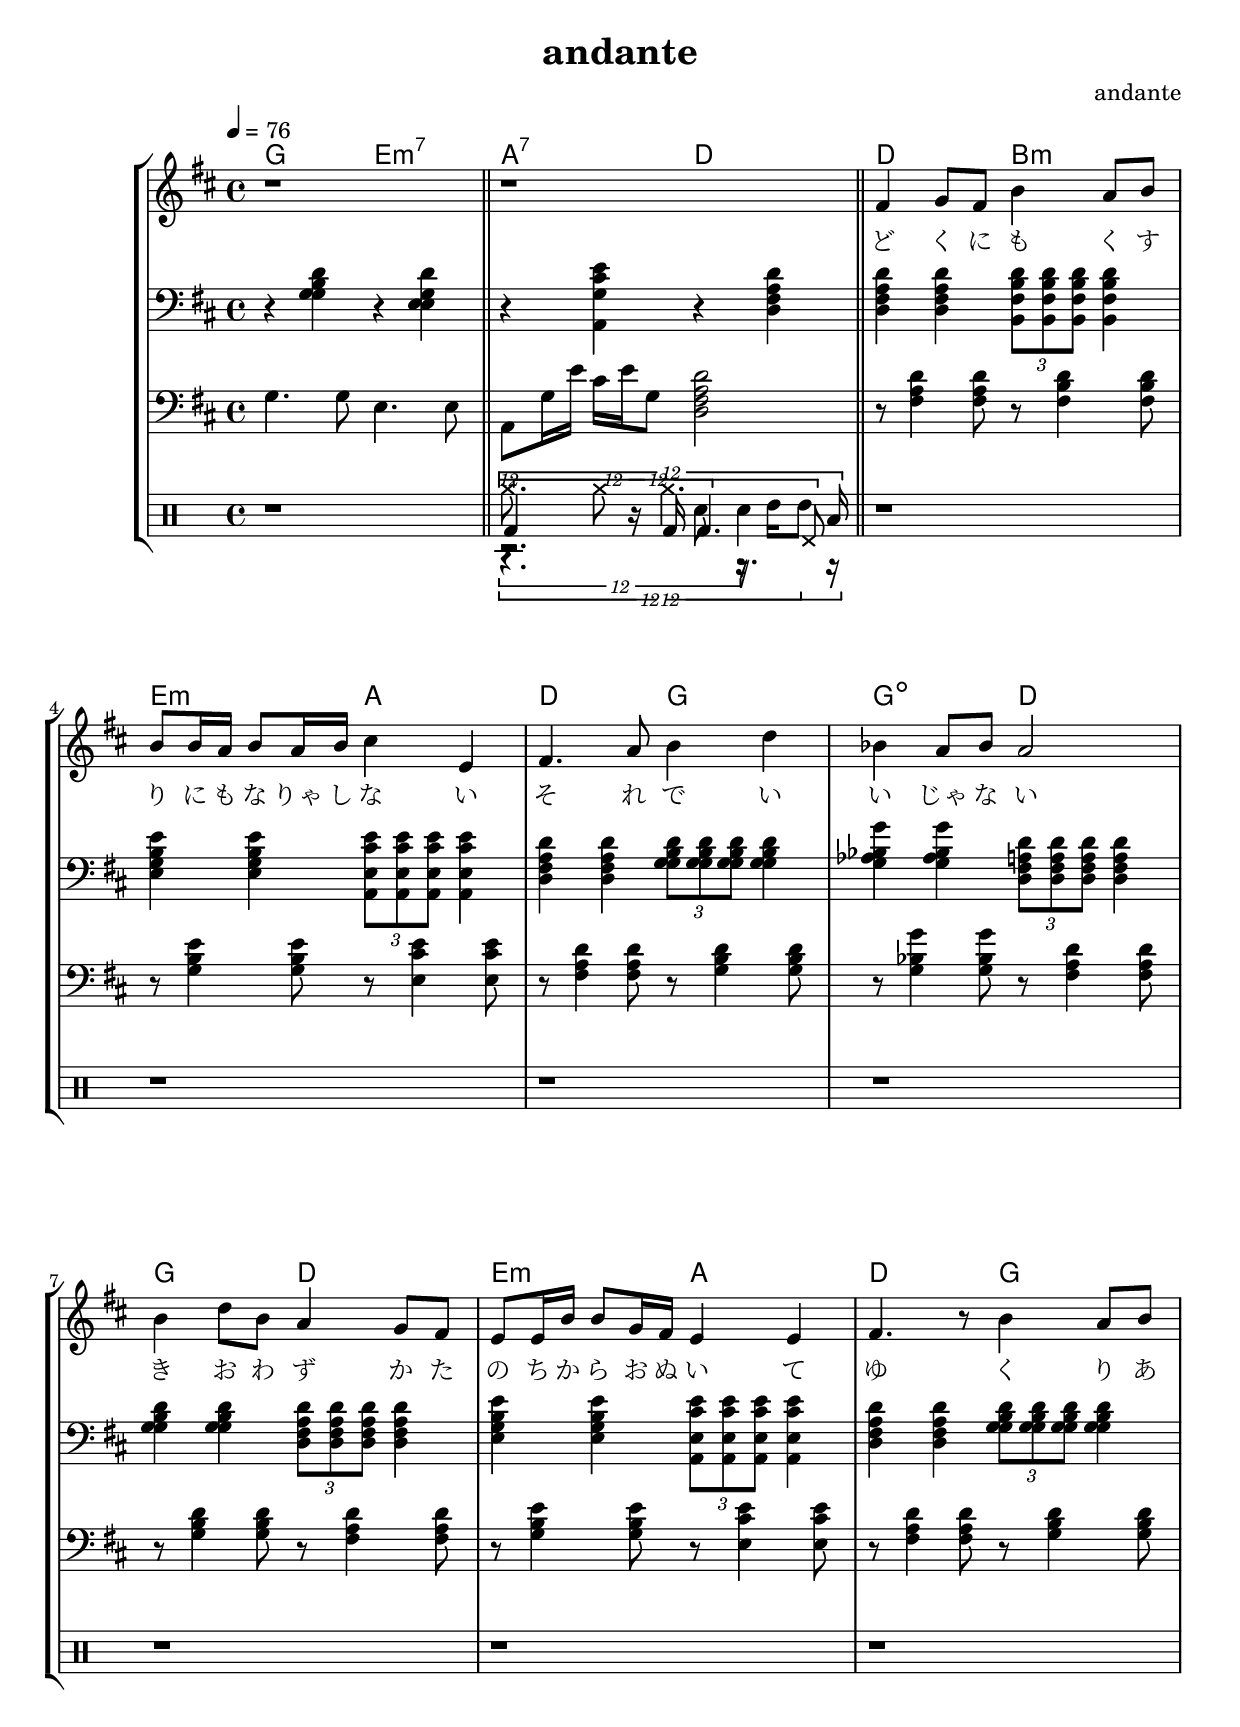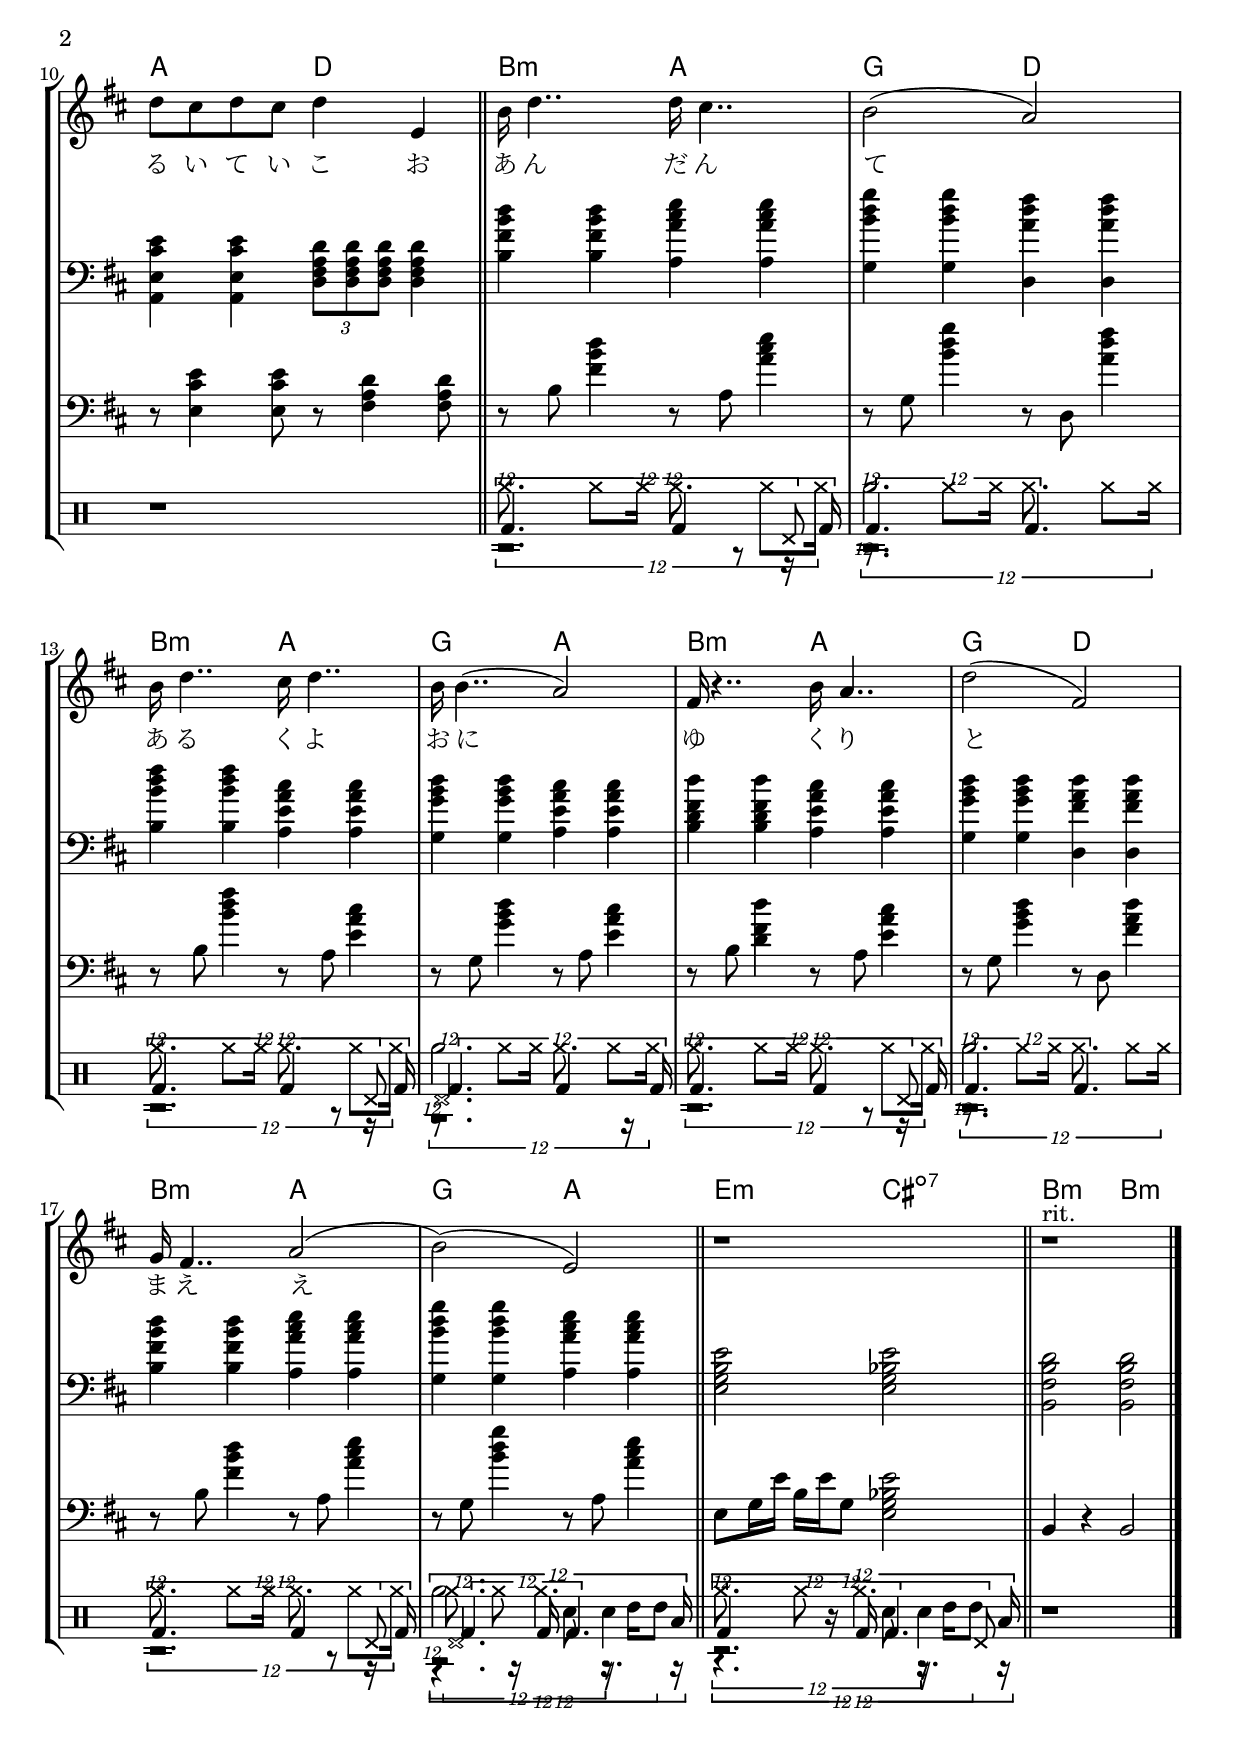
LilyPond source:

\version "2.12.1"

\header {
	title = \markup {andante}
	composer = \markup \center-column {andante}
}

harmony = \chordmode {
	g2 e:min7 

	a:7 d 

	d b:m e:m a d g g:dim d g d e:m a d g a d 

	b:m a g d b:m a g a b:m a g d b:m a g a 

	e:m cis:dim7 

	b:m b:m 
}

melody = {
	\key d \major
	\tempo 4 = 76
	r1   
	r1   
	\set Staff.midiInstrument = #"mmi0.36"
	 fis'4  g'8  fis'8  b'4  a'8  b'8 
	b'8  b'16  a'16  b'8  a'16  b'16  cis''4  e'4 
	fis'4.  a'8  b'4  d''4 
	bes'4  a'8  bes'8  a'2 
	b'4  d''8  b'8  a'4  g'8  fis'8 
	e'8  e'16  b'16  b'8  g'16  fis'16  e'4  e'4 
	fis'4.  r8  b'4  a'8  b'8 
	d''8  cis''8  d''8  cis''8  d''4  e'4
	\set Staff.midiInstrument = #"mmi0.36"
	 b'16  d''4..  d''16  cis''4.. 
	b'2  (a'2) 
	b'16  d''4..  cis''16  d''4.. 
	b'16  b'4..  (a'2) 
	fis'16  r4..  b'16  a'4.. 
	d''2  (fis'2) 
	g'16  fis'4..  a'2 
	(b'2)  (e'2)
	r1   
	r1^"rit." \bar "|."
}

words = \lyricmode {
	
	
	ど  く  に  も  く  す  り  に  も  な  りゃ  し  な  い  そ  れ  で  い  い  じゃ  な  い  き  お  わ  ず  か  た  の  ち  か  ら  お  ぬ  い  て  ゆ  く  り  あ  る  い  て  い  こ  お  
	あ  ん  だ  ん  て  あ  る  く  よ  お  に  ゆ  く  り  と  ま  え  え  
	
	
}

tempochange = {
	\tempo 4 = 76
	r1 \bar "||"
	\tempo 4 = 76
	r1 \bar "||"
	\tempo 4 = 76
	r1 | r1 | r1 | r1 | r1 | r1 | r1 | r1 \bar "||"
	\tempo 4 = 76
	r1 | r1 | r1 | r1 | r1 | r1 | r1 | r1 \bar "||"
	\tempo 4 = 76
	r1 \bar "||"
	\tempo 4 = 76
	\tempo 4 = 57 r2 \tempo 4 = 50 r2 \bar "|."
}

mainacc = {
	\clef bass
	\set Staff.midiInstrument = #"Agogo"
	\key d \major
	\tempo 4 = 76
	r4 <g g b d'>4
	r4 <e e g d'>4
	\bar "||"

	\set Staff.midiInstrument = #"Agogo"
	r4 <a, g cis' e'>4
	r4 <d fis a d'>4
	\bar "||"

	\set Staff.midiInstrument = #"Steel Drums"
	<d fis a d'>4 <d fis a d'>4
	\tuplet 3/2 { <b, fis b d'>8 <b, fis b d'>8 <b, fis b d'>8 } <b, fis b d'>4
	<e g b e'>4 <e g b e'>4
	\tuplet 3/2 { <a, e cis' e'>8 <a, e cis' e'>8 <a, e cis' e'>8 } <a, e cis' e'>4
	<d fis a d'>4 <d fis a d'>4
	\tuplet 3/2 { <g g b d'>8 <g g b d'>8 <g g b d'>8 } <g g b d'>4
	<as g bes g'>4 <as g bes g'>4
	\tuplet 3/2 { <d fis a d'>8 <d fis a d'>8 <d fis a d'>8 } <d fis a d'>4
	<g g b d'>4 <g g b d'>4
	\tuplet 3/2 { <d fis a d'>8 <d fis a d'>8 <d fis a d'>8 } <d fis a d'>4
	<e g b e'>4 <e g b e'>4
	\tuplet 3/2 { <a, e cis' e'>8 <a, e cis' e'>8 <a, e cis' e'>8 } <a, e cis' e'>4
	<d fis a d'>4 <d fis a d'>4
	\tuplet 3/2 { <g g b d'>8 <g g b d'>8 <g g b d'>8 } <g g b d'>4
	<a, e cis' e'>4 <a, e cis' e'>4
	\tuplet 3/2 { <d fis a d'>8 <d fis a d'>8 <d fis a d'>8 } <d fis a d'>4
	\bar "||"

	\set Staff.midiInstrument = #"Recorder"
	<b fis' b' d''>4 <b fis' b' d''>4
	<a a' cis'' e''>4 <a a' cis'' e''>4
	<g b' d'' g''>4 <g b' d'' g''>4
	<d a' d'' fis''>4 <d a' d'' fis''>4
	<b b' d'' fis''>4 <b b' d'' fis''>4
	<a e' a' cis''>4 <a e' a' cis''>4
	<g g' b' d''>4 <g g' b' d''>4
	<a e' a' cis''>4 <a e' a' cis''>4
	<b d' fis' d''>4 <b d' fis' d''>4
	<a e' a' cis''>4 <a e' a' cis''>4
	<g g' b' d''>4 <g g' b' d''>4
	<d fis' a' d''>4 <d fis' a' d''>4
	<b fis' b' d''>4 <b fis' b' d''>4
	<a a' cis'' e''>4 <a a' cis'' e''>4
	<g b' d'' g''>4 <g b' d'' g''>4
	<a a' cis'' e''>4 <a a' cis'' e''>4
	\bar "||"

	\set Staff.midiInstrument = #"Blown Bottle"
	<e g b e'>2
	<e g bes e'>2
	\bar "||"

	\set Staff.midiInstrument = #"Blown Bottle"
	<b, fis b d'>2
	<b, fis b d'>2
	\bar "|."
}

subacc = {
	\clef bass
	\set Staff.midiInstrument = #"Seashore"
	\key d \major
	\tempo 4 = 76
	g4.g8
	e4.e8
	\bar "||"

	\set Staff.midiInstrument = #"Seashore"
	a,8 g16 e' cis' e' g8
	<d fis a d'>2
	\bar "||"

	\set Staff.midiInstrument = #"Electric Bass (pick)"
	r8 <fis a d'>4 <fis a d'>8
	r8 <fis b d'>4 <fis b d'>8
	r8 <g b e'>4 <g b e'>8
	r8 <e cis' e'>4 <e cis' e'>8
	r8 <fis a d'>4 <fis a d'>8
	r8 <g b d'>4 <g b d'>8
	r8 <g bes g'>4 <g bes g'>8
	r8 <fis a d'>4 <fis a d'>8
	r8 <g b d'>4 <g b d'>8
	r8 <fis a d'>4 <fis a d'>8
	r8 <g b e'>4 <g b e'>8
	r8 <e cis' e'>4 <e cis' e'>8
	r8 <fis a d'>4 <fis a d'>8
	r8 <g b d'>4 <g b d'>8
	r8 <e cis' e'>4 <e cis' e'>8
	r8 <fis a d'>4 <fis a d'>8
	\bar "||"

	\set Staff.midiInstrument = #"Acoustic Guitar (nylon)"
	r8 b <fis' b' d''>4
	r8 a <a' cis'' e''>4
	r8 g <b' d'' g''>4
	r8 d <a' d'' fis''>4
	r8 b <b' d'' fis''>4
	r8 a <e' a' cis''>4
	r8 g <g' b' d''>4
	r8 a <e' a' cis''>4
	r8 b <d' fis' d''>4
	r8 a <e' a' cis''>4
	r8 g <g' b' d''>4
	r8 d <fis' a' d''>4
	r8 b <fis' b' d''>4
	r8 a <a' cis'' e''>4
	r8 g <b' d'' g''>4
	r8 a <a' cis'' e''>4
	\bar "||"

	\set Staff.midiInstrument = #"Seashore"
	e8 g16 e' b e' g8
	<e g bes e'>2
	\bar "||"

	\set Staff.midiInstrument = #"Seashore"
	b,4 r4
	b,2
	\bar "|."
}

percA = {
	\drummode {
	r1 \bar "||"
	\times 16/12{ cymr8. cymr8 cymr4. r16 } \bar "||"
	r1 |r1 |r1 |r1 |r1 |r1 |r1 |r1 \bar "||"
	\times 16/12{ cymr8. cymr8 cymr16 cymr8. cymr8 cymr16 } |\times 16/12{ r8. cymr8 cymr16 cymr8. cymr8 cymr16 } |\times 16/12{ cymr8. cymr8 cymr16 cymr8. cymr8 cymr16 } |\times 16/12{ r8. cymr8 cymr16 cymr8. cymr8 cymr16 } |\times 16/12{ cymr8. cymr8 cymr16 cymr8. cymr8 cymr16 } |\times 16/12{ r8. cymr8 cymr16 cymr8. cymr8 cymr16 } |\times 16/12{ cymr8. cymr8 cymr16 cymr8. cymr8 cymr16 } |\times 16/12{ cymr8. cymr8 cymr4. r16 } \bar "||"
	\times 16/12{ cymr8. cymr8 cymr4. r16 } \bar "||"
	r1 \bar "|."
	}
}

percB = {
	\drummode {
	r1 \bar "||"
	\times 16/12{ r2 r8 hhp8 } \bar "||"
	r1 |r1 |r1 |r1 |r1 |r1 |r1 |r1 \bar "||"
	\times 16/12{ r2 r8 hhp8 } |\times 16/12{ r2. } |\times 16/12{ r2 r8 hhp8 } |\times 16/12{ hhp2. } |\times 16/12{ r2 r8 hhp8 } |\times 16/12{ r2. } |\times 16/12{ r2 r8 hhp8 } |\times 16/12{ hhp2. } \bar "||"
	\times 16/12{ r2 r8 hhp8 } \bar "||"
	r1 \bar "|."
	}
}

percC = {
	\drummode {
	r1 \bar "||"
	\times 16/12{ bd4 r16 bd16 bd4. } \bar "||"
	r1 |r1 |r1 |r1 |r1 |r1 |r1 |r1 \bar "||"
	\times 16/12{ bd4. bd4 r16 bd16 } |\times 16/12{ bd4. bd4. } |\times 16/12{ bd4. bd4 r16 bd16 } |\times 16/12{ bd4. bd4 r16 bd16 } |\times 16/12{ bd4. bd4 r16 bd16 } |\times 16/12{ bd4. bd4. } |\times 16/12{ bd4. bd4 r16 bd16 } |\times 16/12{ bd4 r16 bd16 bd4. } \bar "||"
	\times 16/12{ bd4 r16 bd16 bd4. } \bar "||"
	r1 \bar "|."
	}
}

percD = {
	\drummode {
	r1 \bar "||"
	\times 16/12{ r2. } \bar "||"
	r1 |r1 |r1 |r1 |r1 |r1 |r1 |r1 \bar "||"
	\times 16/12{ r2. } |\times 16/12{ rb2. } |\times 16/12{ r2. } |\times 16/12{ rb2. } |\times 16/12{ r2. } |\times 16/12{ rb2. } |\times 16/12{ r2. } |\times 16/12{ rb2. } \bar "||"
	\times 16/12{ r2. } \bar "||"
	r1 \bar "|."
	}
}

percE = {
	\drummode {
	r1 \bar "||"
	\times 16/12{ r4. sn8 sn4 } \bar "||"
	r1 |r1 |r1 |r1 |r1 |r1 |r1 |r1 \bar "||"
	r1 |r1 |r1 |r1 |r1 |r1 |r1 |\times 16/12{ r4. sn8 sn4 } \bar "||"
	\times 16/12{ r4. sn8 sn4 } \bar "||"
	r1 \bar "|."
	}
}

percF = {
	\drummode {
	r1 \bar "||"
	\times 16/12{ r2 r16 tommh16 tommh8 } \bar "||"
	r1 | r1 | r1 | r1 | r1 | r1 | r1 | r1 \bar "||"
	r1 |r1 |r1 |r1 |r1 |r1 |r1 |\times 16/12{ r2 r16 tommh16 tommh8 } \bar "||"
	\times 16/12{ r2 r16 tommh16 tommh8 } \bar "||"
	r1 \bar "|."
	}
}

percG = {
	\drummode {
	r1 \bar "||"
	\times 16/12{ r2 r8. toml16 } \bar "||"
	r1 | r1 | r1 | r1 | r1 | r1 | r1 | r1 \bar "||"
	r1 |r1 |r1 |r1 |r1 |r1 |r1 |\times 16/12{ r2 r8. toml16 } \bar "||"
	\times 16/12{ r2 r8. toml16 } \bar "||"
	r1 \bar "|."
	}
}

\score {
	<<
		\new StaffGroup <<
			\new ChordNames {\harmony}
			\new Voice = "melody" {\melody}
			\new Lyrics \lyricsto "melody" \words
			\new Staff = "mainacc" {\mainacc}
			\new Staff = "subacc" {\subacc}
			\new DrumStaff <<
				\new DrumVoice {\percA}
				\new DrumVoice {\percB}
				\new DrumVoice {\percC}
				\new DrumVoice {\percD}
				\new DrumVoice {\percE}
				\new DrumVoice {\percF}
				\new DrumVoice {\percG}
			>>
		>>
	>>
	\layout { }
}
